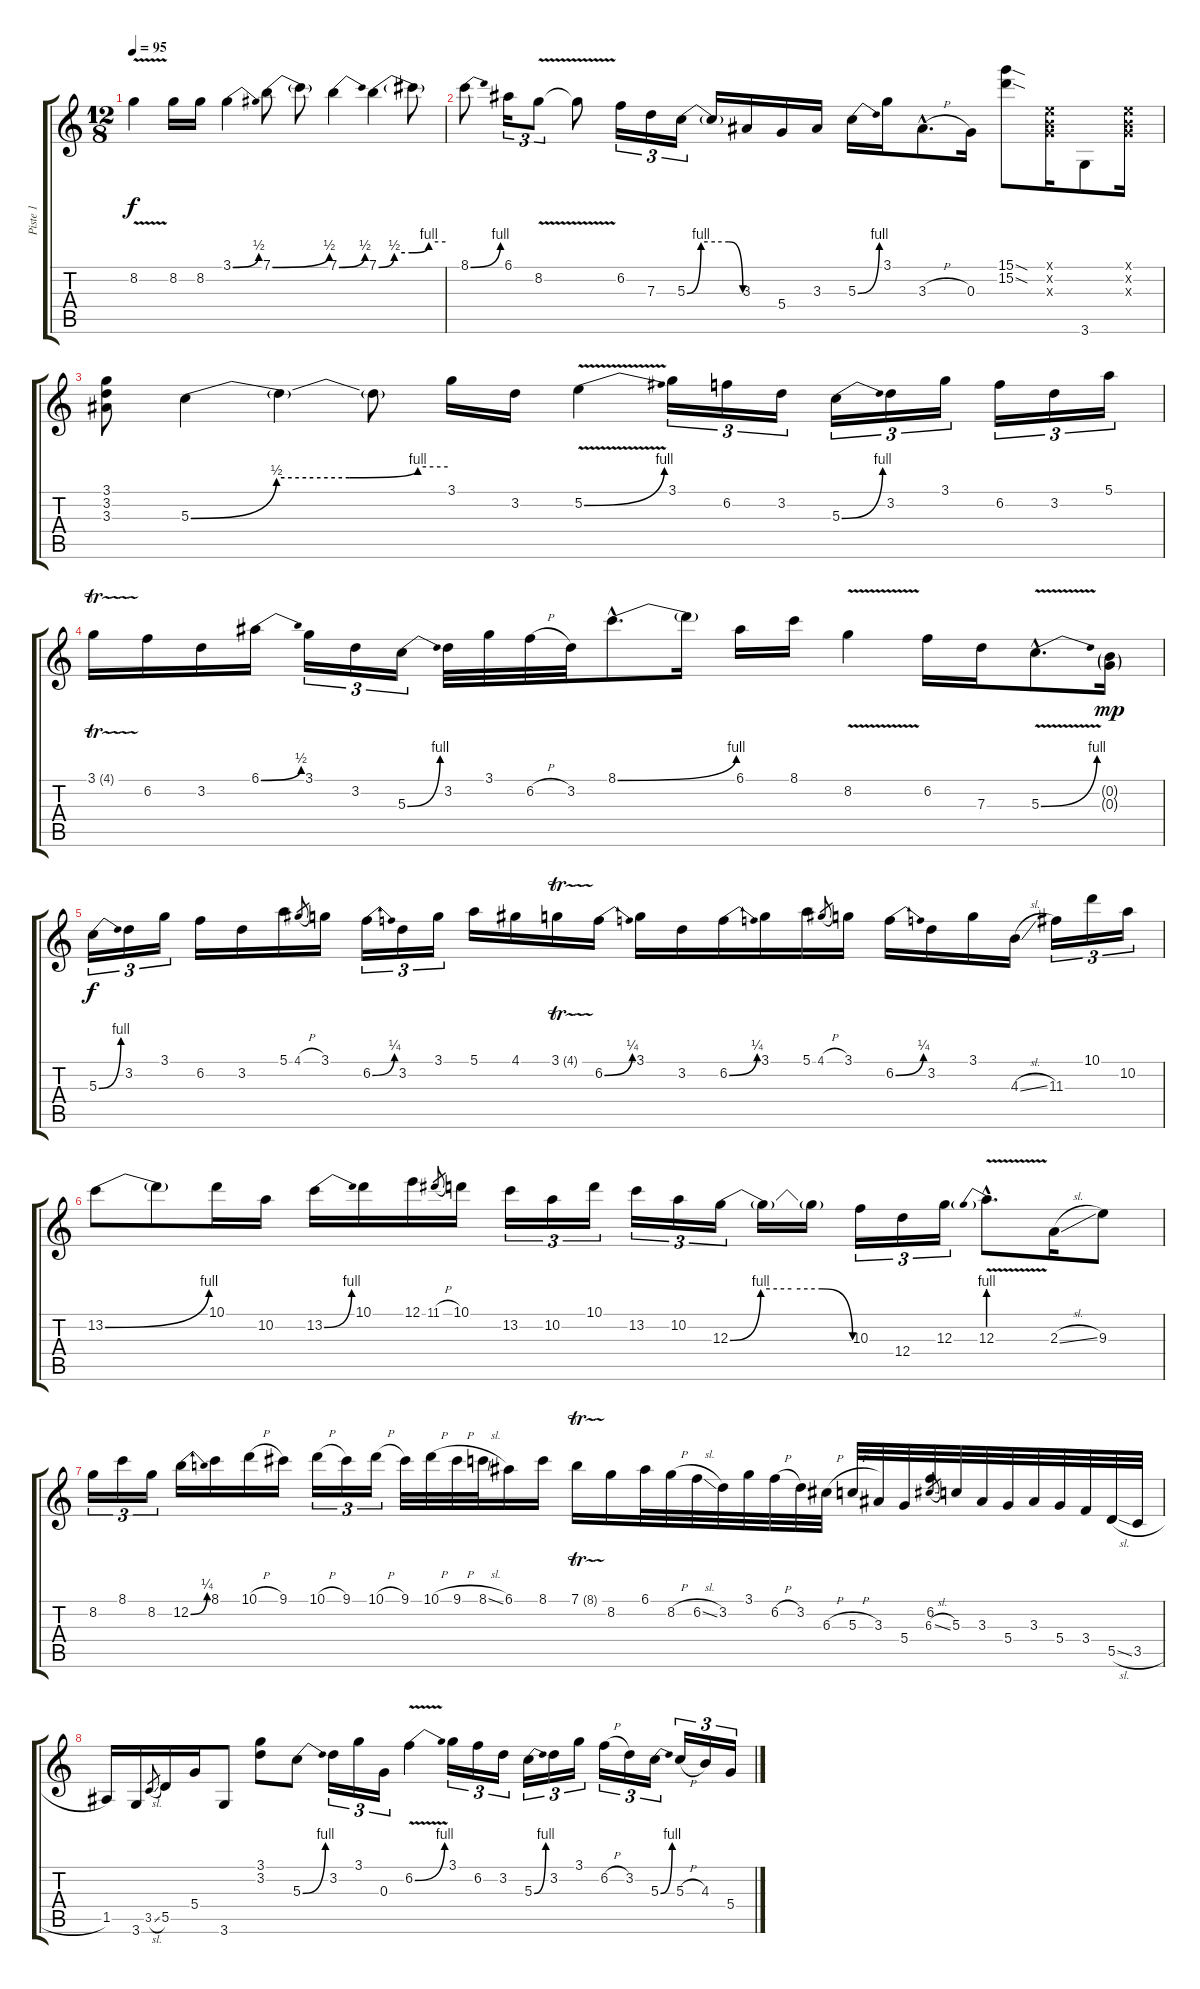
\track ("Piste 1" "Piste 1") {instrument overdrivenguitar}
\staff {score tabs}
\tuning (E4 B3 G3 D3 A2 E2) {hide}
\ts (12 8)
\tempo 95
\clef g2
\ks c
8.2{v}.4{dy f} 8.2.16 8.2.16 3.1{be (bend 0 0 60 2)}.4 7.1{be (bend 0 0 60 2)}.8 7.1{t}.8 7.1{be (bend 0 0 60 2)}.4 7.1{be (custom 0 0 14 2 30 2 45 4 60 4)}.4 7.1{t}.8 |
8.1{be (bend 0 0 60 4)}.8 6.1.16{tu (3 2)} 8.2{v}.8{tu (3 2)} 8.2{t}.8 6.2.16{tu (3 2)} 7.3.16{tu (3 2)} 5.3{be (custom 0 0 15 4 30 4 45 4 60 0)}.16{tu (3 2)} 5.3{t}.16 3.3.16 5.4.16 3.3.16 5.3{be (bend 0 0 60 4)}.16 3.1.16 3.3{h hac}.8{d} 0.3.16 (15.1{sod} 15.2{sod}).8 (0.1{x} 0.2{x} 0.3{x}).16 3.6.8 (0.1{x} 0.2{x} 0.3{x}).16 |
(3.1 3.2 3.3).8 5.3{be (custom 0 0 20 2 37 2 53 4 60 4)}.4 5.3{t}.4 5.3{t}.8 3.1.16 3.2.16 5.2{be (bend 0 0 60 4) v}.4 3.1.16{tu (3 2)} 6.2.16{tu (3 2)} 3.2.16{tu (3 2)} 5.3{be (bend 0 0 60 4)}.16{tu (3 2)} 3.2.16{tu (3 2)} 3.1.16{tu (3 2)} 6.2.16{tu (3 2)} 3.2.16{tu (3 2)} 5.1.16{tu (3 2)} |
3.1{tr (4 64)}.16 6.2.16 3.2.16 6.1{be (bend 0 0 60 2)}.16 3.1.16{tu (3 2)} 3.2.16{tu (3 2)} 5.3{be (bend 0 0 60 4)}.16{tu (3 2)} 3.2.32 3.1.32 6.2{h}.32 3.2.32 8.1{be (bend 0 0 60 4) hac}.8{d} 8.1{t}.16 6.1.16 8.1.16 8.2{v}.4 6.2.16 7.3.16 5.3{be (bend 0 0 60 4) v hac}.8{d} (0.2{g} 0.3{g}).16{dy mp} |
5.3{be (bend 0 0 60 4)}.16{tu (3 2) dy f} 3.2.16{tu (3 2)} 3.1.16{tu (3 2)} 6.2.16 3.2.16 5.1.16 4.1{h}.8{gr} 3.1.16 6.2{be (bend 0 0 60 1)}.16{tu (3 2)} 3.2.16{tu (3 2)} 3.1.16{tu (3 2)} 5.1.16 4.1.16 3.1{tr (4 64)}.16 6.2{be (bend 0 0 60 1)}.16 3.1.16 3.2.16 6.2{be (bend 0 0 60 1)}.16 3.1.16 5.1.16 4.1{h}.8{gr} 3.1.16 6.2{be (bend 0 0 60 1)}.16 3.2.16 3.1.16 4.3{sl}.16 11.3.16{tu (3 2)} 10.1.16{tu (3 2)} 10.2.16{tu (3 2)} |
13.2{be (bend 0 0 60 4)}.8 13.2{t}.8 10.1.16 10.2.16 13.2{be (bend 0 0 60 4)}.16 10.1.16 12.1.16 11.1{h}.8{gr} 10.1.16 13.2.16{tu (3 2)} 10.2.16{tu (3 2)} 10.1.16{tu (3 2)} 13.2.16{tu (3 2)} 10.2.16{tu (3 2)} 12.3{be (custom 0 0 15 4 30 4 45 4 60 0)}.16{tu (3 2)} 12.3{t}.16 12.3{t}.16 10.3.16{tu (3 2)} 12.4.16{tu (3 2)} 12.3.16{tu (3 2)} 12.3{be (prebend 0 4 60 4) v hac}.8{d} 2.3{sl}.16 9.3.8 |
8.2.16{tu (3 2)} 8.1.16{tu (3 2)} 8.2.16{tu (3 2)} 12.2{be (bend 0 0 60 1)}.16 8.1.16 10.1{h}.16 9.1.16 10.1{h}.16{tu (3 2)} 9.1.16{tu (3 2)} 10.1{h}.16{tu (3 2)} 9.1.32 10.1{h}.32 9.1{h}.32 8.1{sl}.32 6.1.16 8.1.16 7.1{tr (8 64)}.16 8.2.16 6.1.32 8.2{h}.32 6.2{sl}.32 3.2.32 3.1.32 6.2{h}.32 3.2.32 6.3{h}.32 5.3{h}.32 3.3.32 5.4.32 6.2.32 6.3{sl}.8{gr} 5.3.32 3.3.32 5.4.32 3.3.32 5.4.32 3.4.32 5.5{sl}.32 3.5{h}.32 |
1.5.16 3.6.16 3.5{sl}.8{gr} 5.5.16 5.4.16 3.6.8 (3.1 3.2).8 5.3{be (bend 0 0 60 4)}.8 3.2.16{tu (3 2)} 3.1.16{tu (3 2)} 0.3.16{tu (3 2)} 6.2{be (bend 0 0 60 4) v}.4 3.1.16{tu (3 2)} 6.2.16{tu (3 2)} 3.2.16{tu (3 2)} 5.3{be (bend 0 0 60 4)}.16{tu (3 2)} 3.2.16{tu (3 2)} 3.1.16{tu (3 2)} 6.2{h}.16{tu (3 2)} 3.2.16{tu (3 2)} 5.3{be (bend 0 0 60 4)}.16{tu (3 2)} 5.3{h}.16{tu (3 2)} 4.3.16{tu (3 2)} 5.4.16{tu (3 2)}
